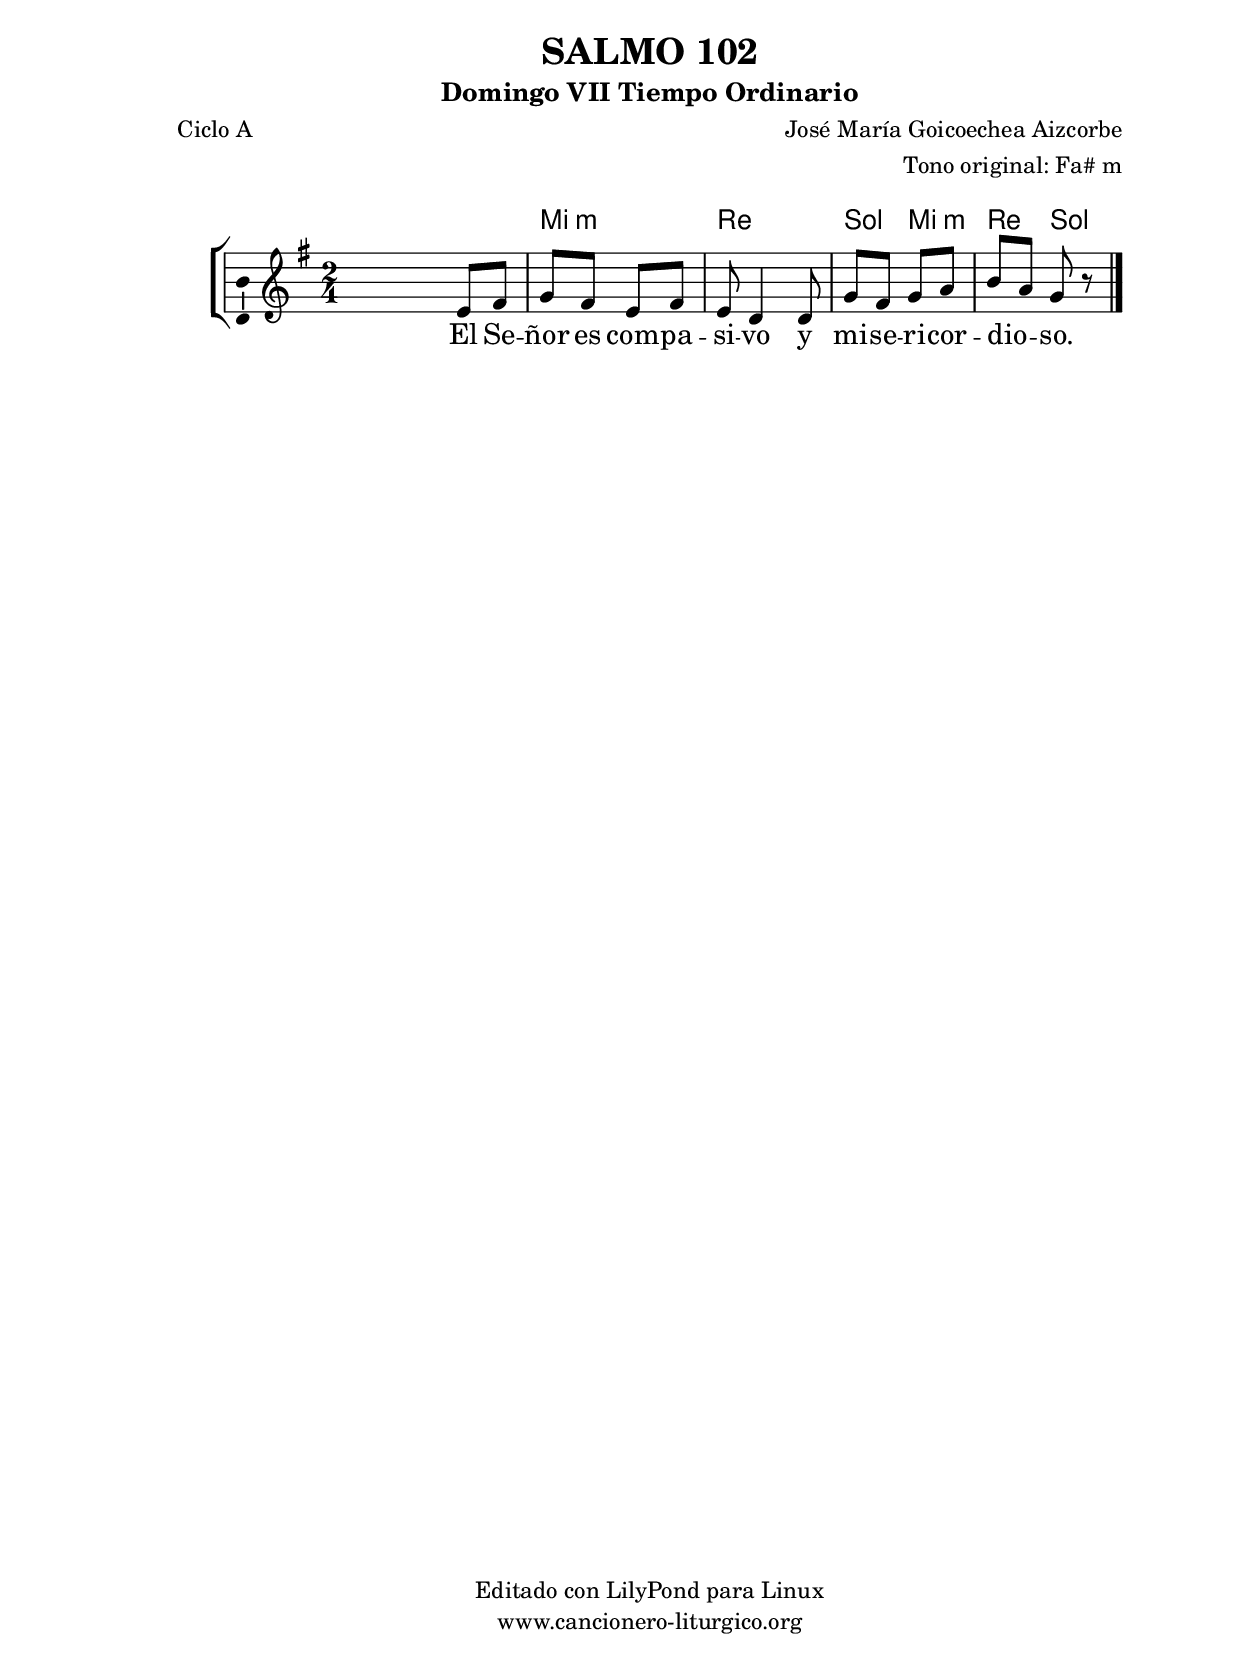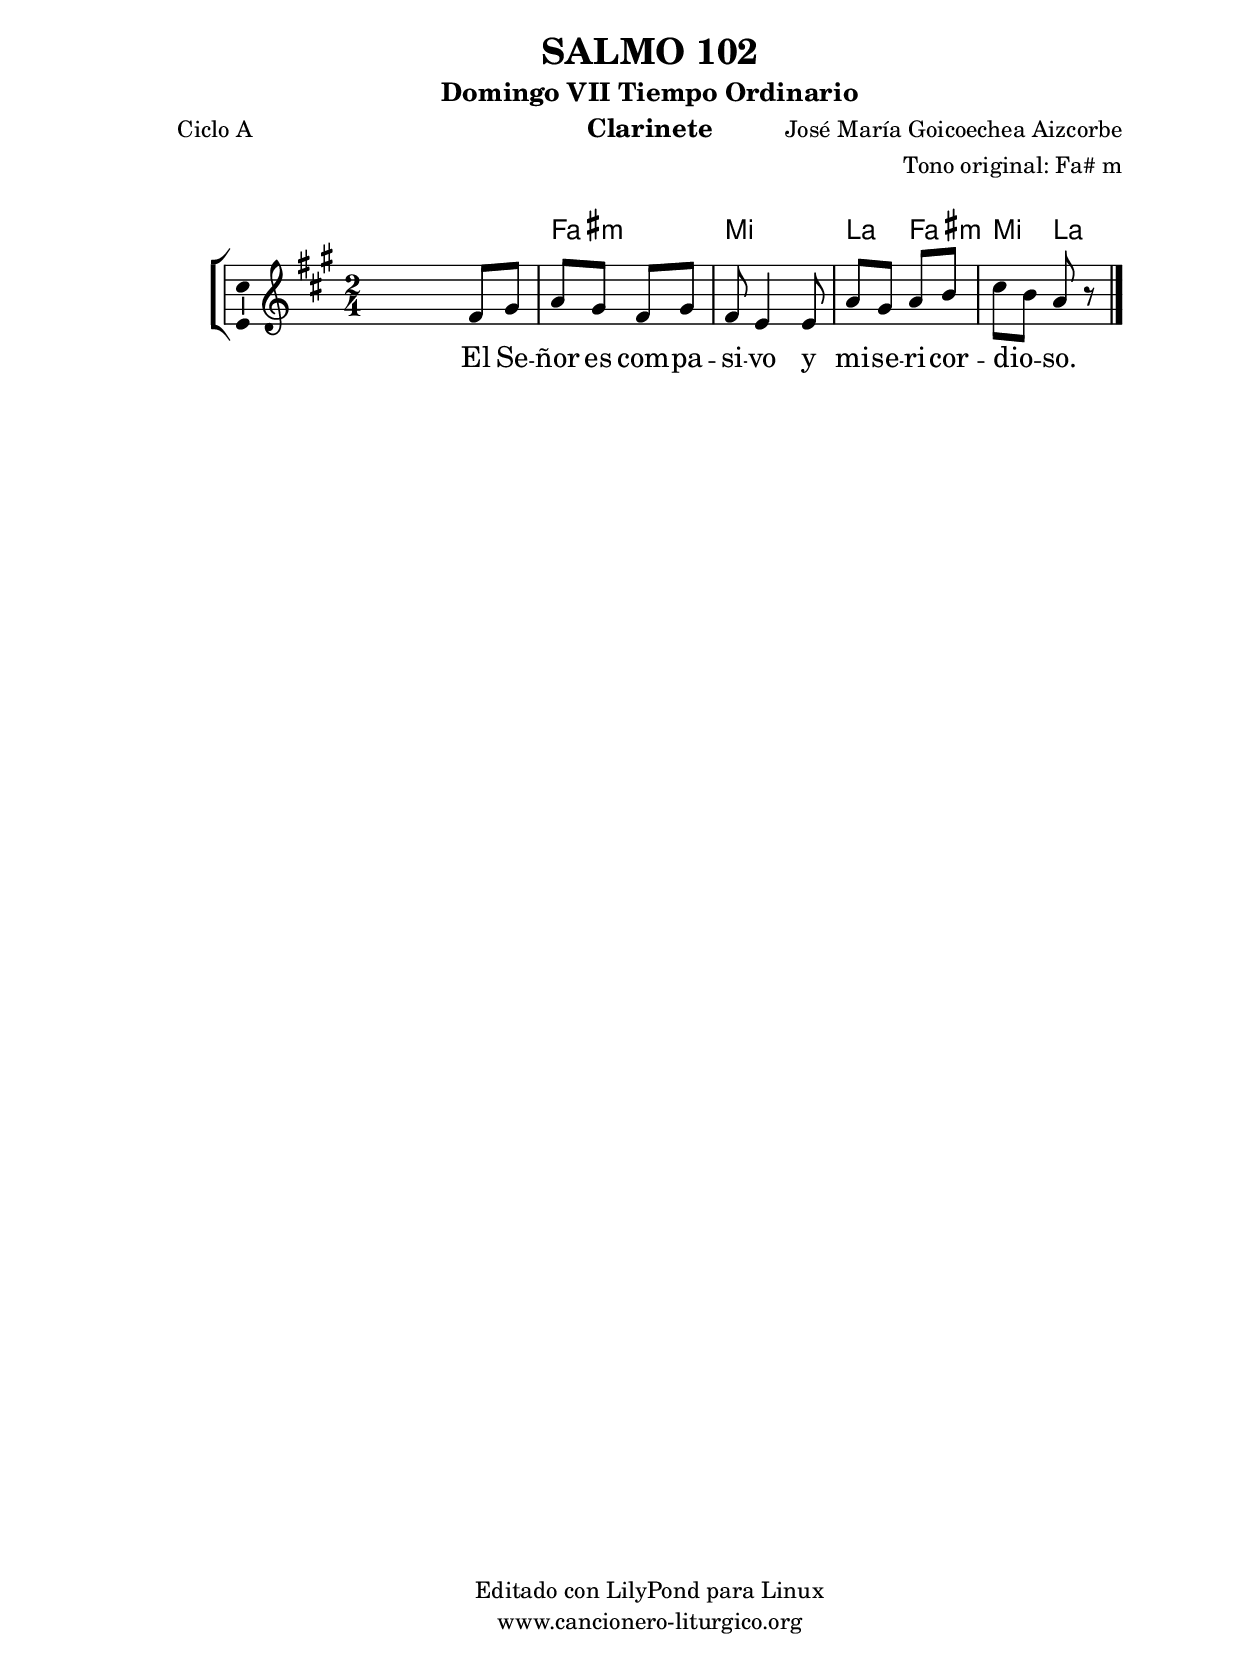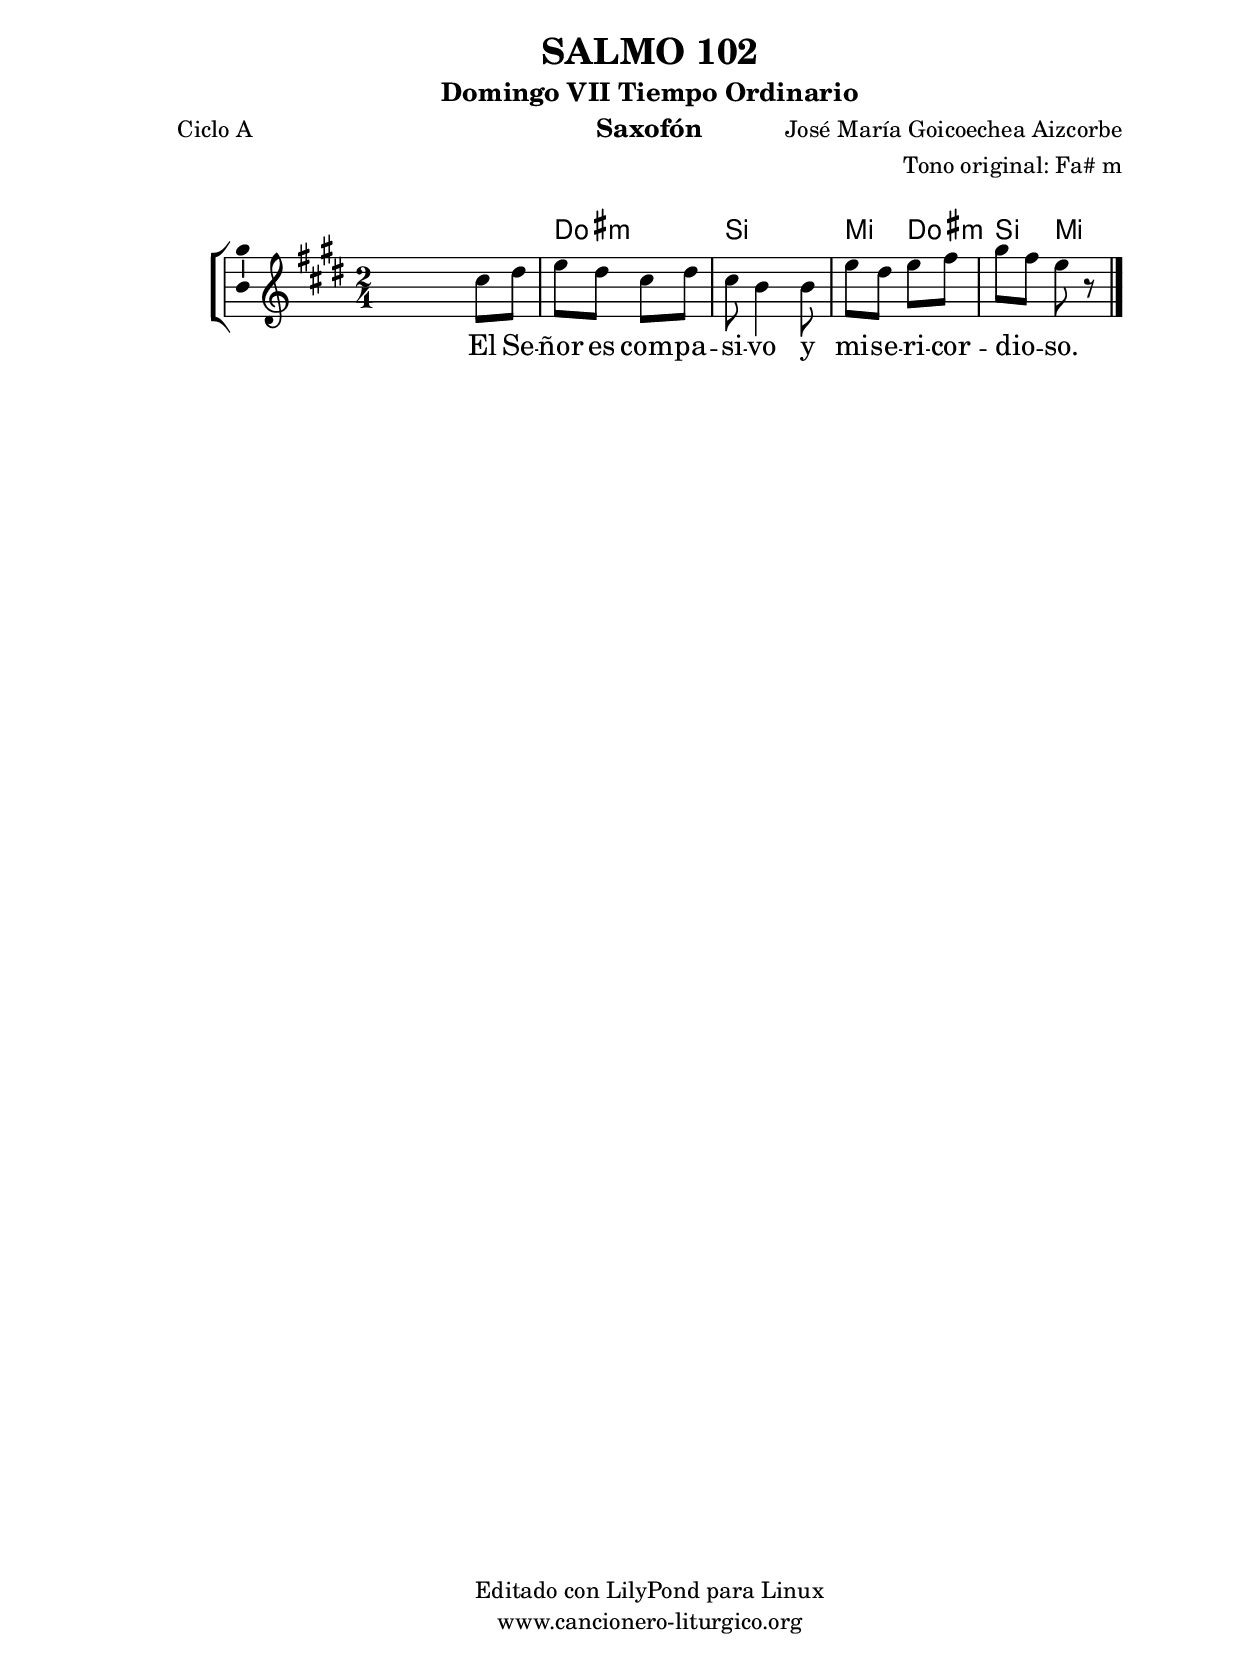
%
%para convertir .midi en .wav:
%timidity filename.midi -Ow -o finename.wav
%
%
%Para convertir de .wav a .mp3:
%lame -h -m j filename.wav
%
%
%para escuchar el midi:
%timidity nombrefichero.midi
%


%versión de lilypond para la que se ha escrito esta partitura:
\version "2.16.0"

	%Tamaño papel
	#(set-default-paper-size "a4")
	%Tamaño partitura
	#(set-global-staff-size 20)
	%No responde al pulsar sobre una nota
	#(ly:set-option 'point-and-click #f)

%parámetros del encabezamiento:
\header {
	title = "SALMO 102"
	subtitle = "Domingo VII Tiempo Ordinario"
	composer = "José María Goicoechea Aizcorbe"
	poet = "Ciclo A"
	meter = ""
	arranger = "Tono original: Fa# m"
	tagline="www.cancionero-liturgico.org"
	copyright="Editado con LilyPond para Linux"
	}

%parámetros asociados al papel:
\paper  {
	oddHeaderMarkup = \markup {\fill-line { \on-the-fly #not-first-page \fromproperty #'header:title \on-the-fly #not-first-page \fromproperty #'header:composer }}
	evenHeaderMarkup = \markup {\fill-line { \fromproperty #'header:composer \fromproperty #'header:title }}
	#(set-paper-size "a4")
	print-page-number = ##f
	first-page-number = 1
	print-first-page-number = ##f
%	head-separation = 3.0 \cm
	top-margin = 2.0 \cm
	bottom-margin = 0.5\cm
%%%	bottom-margin = -1.0\cm
	left-margin = 3.0 \cm
	line-width = 16.0 \cm 
	indent = 8\mm
	interscoreline = 2.\mm
	between-system-space = 15\mm
%	para que las partituras no llenen la hoja:
	ragged-bottom = ##t
%	idem para la última hoja:
	ragged-last-bottom = ##f
%	para que las partituras llenen el ancho del papel:
	ragged-last = ##f
	after-title-space = 2.5 \cm
%page-count=1
%system-count=8

	%Flexible Vertical Spacing
%	markup-markup-spacing =
%	#'((basic-distance . 15) (minimum-distance . 15) (padding . 3))
	markup-system-spacing =
	#'((basic-distance . 15) (minimum-distance . 15) (padding . 3))
	system-system-spacing =
	#'((basic-distance . 15) (minimum-distance . 15) (padding . 3))
	score-system-spacing =
	#'((basic-distance . 15) (minimum-distance . 15) (padding . 5))
%	top-system-spacing = % header
%	#'((basic-distance . 8) (minimum-distance . 0) (padding . 3))
%	top-markup-spacing =
%	#'((basic-distance . 20) (minimum-distance . 20) (padding . 3))
	last-bottom-spacing = % footer
	#'((basic-distance . 5) (minimum-distance . 5) (padding . 3))
%	score-markup-spacing =
%	#'((basic-distance . 16) (minimum-distance . 13) (padding . 3))

	}


%parámetros que afectan a toda la partitura:
global =  {
	%clave de sol (G):
	\clef G
	%armadura:
	\transpose fis e
	\key fis \minor
	\tempo 4=80
	\set Score.tempoHideNote = ##t
	}


acordes = {
	\italianChords
	\chordmode {
	\transpose fis e
{
s2
fis2:m e a4 fis:m e a
	}
	}
}


melodia = 
	\transpose fis e
{
	\relative c'{
	\time 2/4

s4 fis8 gis
a8 gis fis gis
fis8 e4 e8
a8 gis a b
cis8 b a r8

	\bar "|."
	}
	}


texto = \lyricmode {
El Se -- ñor es com -- pa -- si -- vo y mi -- se -- ri -- cor -- dio -- _ so.
	}


acordesStaff = \context ChordNames = acordesStaff <<
	\set chordChanges = ##t
	\acordes
	>>


vozStaff = \context Voice = vozStaff
\with {\consists "Ambitus_engraver"}
<<
%	\set Staff.instrumentName = ""
%	\set Staff.shortInstrumentName = ""
%	\set Staff.midiInstrument = #"clarinet"
%	\set Staff.midiInstrument = #"cello"
%	\set Staff.midiInstrument = #"flute"
	\set Staff.midiInstrument = #"electric guitar (jazz)"
%	\set Staff.midiInstrument = #"english horn"
%	\set Staff.midiInstrument = #"violin"
%	\set Staff.midiInstrument = #"glockenspiel"
	\set Staff.midiMinimumVolume = #0.7
	\set Staff.midiMaximumVolume = #0.9
	\global
	\melodia
	>>


textoStaff = \context Lyrics = textoStaff <<
	\lyricsto vozStaff \texto
	>>

\book {
	\score {
		\context ChoirStaff {
			\override StaffGroup.SystemStartBracket #'collapse-height = #1
			\override Score.SystemStartBar #'collapse-height = #1
			<<
			\acordesStaff
			\vozStaff
			\textoStaff
			>>
			}
		\layout {
	    		\context {
				\Lyrics
				\override LyricText #'font-size = #2
				}
	   		 \context {
				\Score
				%fontSize = #3
				\override StaffSymbol #'staff-space = #(magstep +3)
				%\override Beam #'thickness = #0.55
				%\override SpacingSpanner #'spacing-increment = #1.0
				%\override Slur #'height-limit = #1.5
				}
			}
		}
	\score {
		\unfoldRepeats
		\context ChoirStaff {
			<<
			\acordesStaff
			\vozStaff
			>>
			}
		\midi {
	  		\context {
	  			\Score
				tempoWholesPerMinute = #(ly:make-moment 70 4)
				}
			}
		}
	}

%Partitura para clarinete
#(define output-suffix "C")
\book {
	\header{
		instrument = "Clarinete"
		}
	\score {
		\context ChoirStaff {
			\override StaffGroup.SystemStartBracket #'collapse-height = #1
			\override Score.SystemStartBar #'collapse-height = #1
\transpose c d
			<<
			\acordesStaff
			\vozStaff
			\textoStaff
			>>
			}
		\layout {
	    		\context {
				\Lyrics
				\override LyricText #'font-size = #2
				}
	   		 \context {
				\Score
				%fontSize = #3
				\override StaffSymbol #'staff-space = #(magstep +3)
				%\override Beam #'thickness = #0.55
				%\override SpacingSpanner #'spacing-increment = #1.0
				%\override Slur #'height-limit = #1.5
				}
			}
		}
	}

%Partitura para saxofón
#(define output-suffix "S")
\book {
	\header{
		instrument = "Saxofón"
		}
	\score {
		\context ChoirStaff {
			\override StaffGroup.SystemStartBracket #'collapse-height = #1
			\override Score.SystemStartBar #'collapse-height = #1
\transpose c a
			<<
			\acordesStaff
			\vozStaff
			\textoStaff
			>>
			}
		\layout {
	    		\context {
				\Lyrics
				\override LyricText #'font-size = #2
				}
	   		 \context {
				\Score
				%fontSize = #3
				\override StaffSymbol #'staff-space = #(magstep +3)
				%\override Beam #'thickness = #0.55
				%\override SpacingSpanner #'spacing-increment = #1.0
				%\override Slur #'height-limit = #1.5
				}
			}
		}
	}

